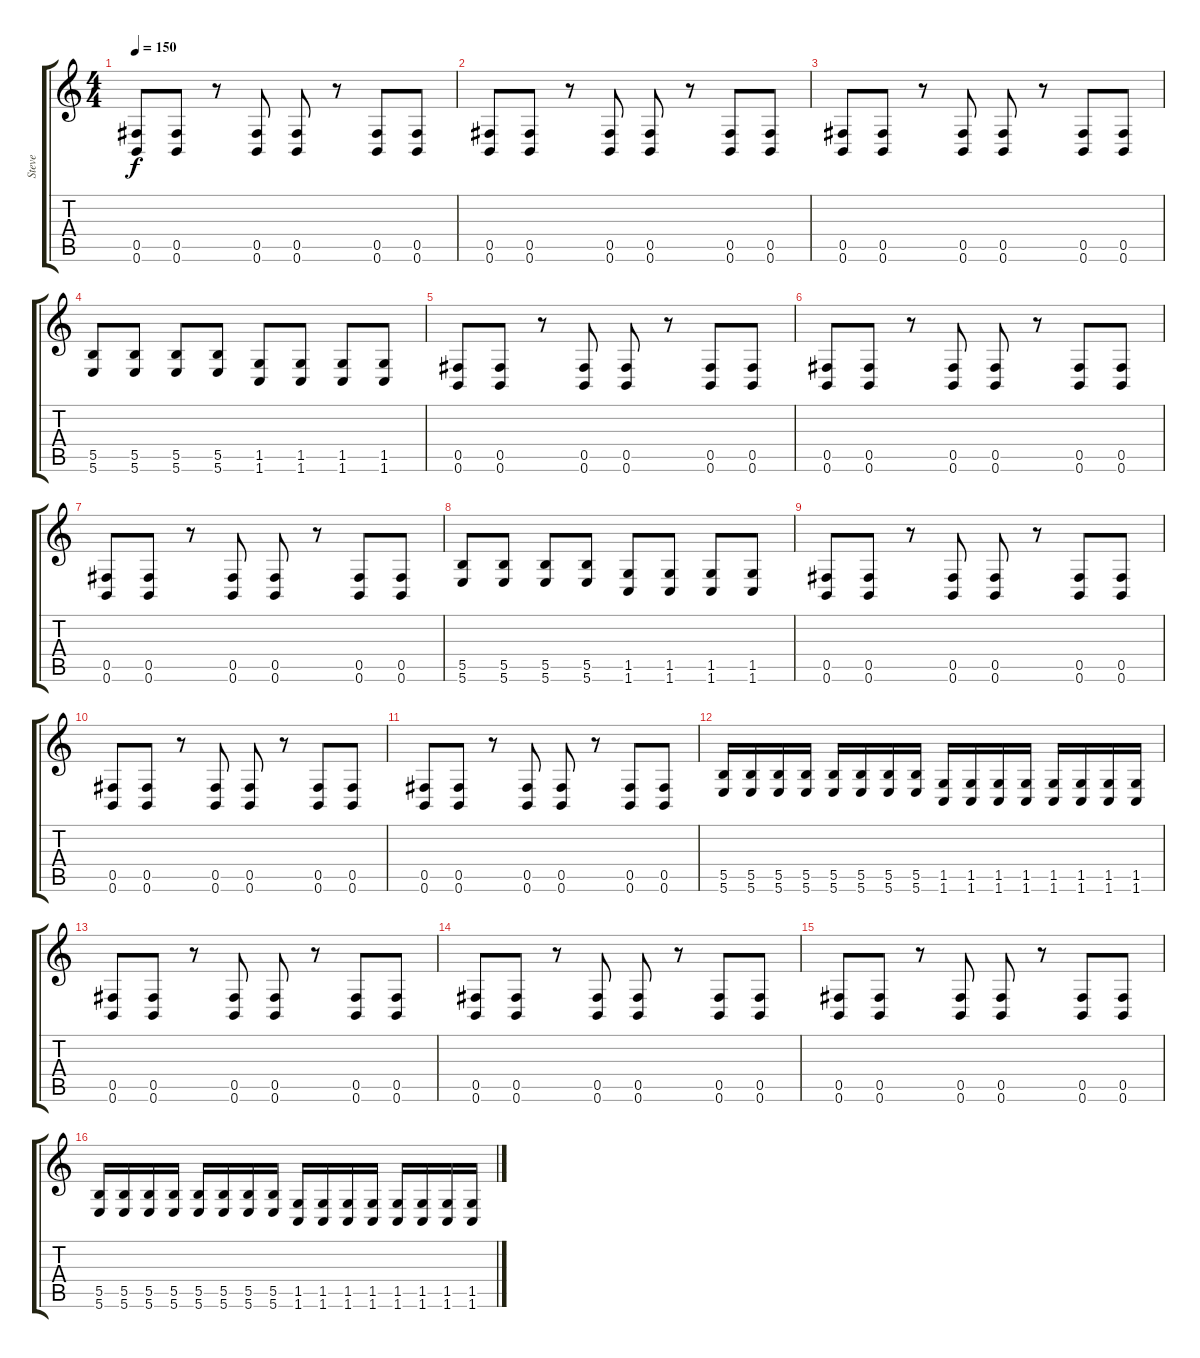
\track ("Steve" "Steve") {instrument distortionguitar}
\staff {score tabs}
\tuning (Db4 Ab3 E3 B2 Gb2 B1) {hide}
\ts (4 4)
\tempo 150
\clef g2
\ks c
(0.5 0.6).8{dy f} (0.5 0.6).8 r.8 (0.5 0.6).8 (0.5 0.6).8 r.8 (0.5 0.6).8 (0.5 0.6).8 |
(0.5 0.6).8 (0.5 0.6).8 r.8 (0.5 0.6).8 (0.5 0.6).8 r.8 (0.5 0.6).8 (0.5 0.6).8 |
(0.5 0.6).8 (0.5 0.6).8 r.8 (0.5 0.6).8 (0.5 0.6).8 r.8 (0.5 0.6).8 (0.5 0.6).8 |
(5.5 5.6).8 (5.5 5.6).8 (5.5 5.6).8 (5.5 5.6).8 (1.5 1.6).8 (1.5 1.6).8 (1.5 1.6).8 (1.5 1.6).8 |
(0.5 0.6).8 (0.5 0.6).8 r.8 (0.5 0.6).8 (0.5 0.6).8 r.8 (0.5 0.6).8 (0.5 0.6).8 |
(0.5 0.6).8 (0.5 0.6).8 r.8 (0.5 0.6).8 (0.5 0.6).8 r.8 (0.5 0.6).8 (0.5 0.6).8 |
(0.5 0.6).8 (0.5 0.6).8 r.8 (0.5 0.6).8 (0.5 0.6).8 r.8 (0.5 0.6).8 (0.5 0.6).8 |
(5.5 5.6).8 (5.5 5.6).8 (5.5 5.6).8 (5.5 5.6).8 (1.5 1.6).8 (1.5 1.6).8 (1.5 1.6).8 (1.5 1.6).8 |
(0.5 0.6).8 (0.5 0.6).8 r.8 (0.5 0.6).8 (0.5 0.6).8 r.8 (0.5 0.6).8 (0.5 0.6).8 |
(0.5 0.6).8 (0.5 0.6).8 r.8 (0.5 0.6).8 (0.5 0.6).8 r.8 (0.5 0.6).8 (0.5 0.6).8 |
(0.5 0.6).8 (0.5 0.6).8 r.8 (0.5 0.6).8 (0.5 0.6).8 r.8 (0.5 0.6).8 (0.5 0.6).8 |
(5.5 5.6).16 (5.5 5.6).16 (5.5 5.6).16 (5.5 5.6).16 (5.5 5.6).16 (5.5 5.6).16 (5.5 5.6).16 (5.5 5.6).16 (1.5 1.6).16 (1.5 1.6).16 (1.5 1.6).16 (1.5 1.6).16 (1.5 1.6).16 (1.5 1.6).16 (1.5 1.6).16 (1.5 1.6).16 |
(0.5 0.6).8 (0.5 0.6).8 r.8 (0.5 0.6).8 (0.5 0.6).8 r.8 (0.5 0.6).8 (0.5 0.6).8 |
(0.5 0.6).8 (0.5 0.6).8 r.8 (0.5 0.6).8 (0.5 0.6).8 r.8 (0.5 0.6).8 (0.5 0.6).8 |
(0.5 0.6).8 (0.5 0.6).8 r.8 (0.5 0.6).8 (0.5 0.6).8 r.8 (0.5 0.6).8 (0.5 0.6).8 |
(5.5 5.6).16 (5.5 5.6).16 (5.5 5.6).16 (5.5 5.6).16 (5.5 5.6).16 (5.5 5.6).16 (5.5 5.6).16 (5.5 5.6).16 (1.5 1.6).16 (1.5 1.6).16 (1.5 1.6).16 (1.5 1.6).16 (1.5 1.6).16 (1.5 1.6).16 (1.5 1.6).16 (1.5 1.6).16
